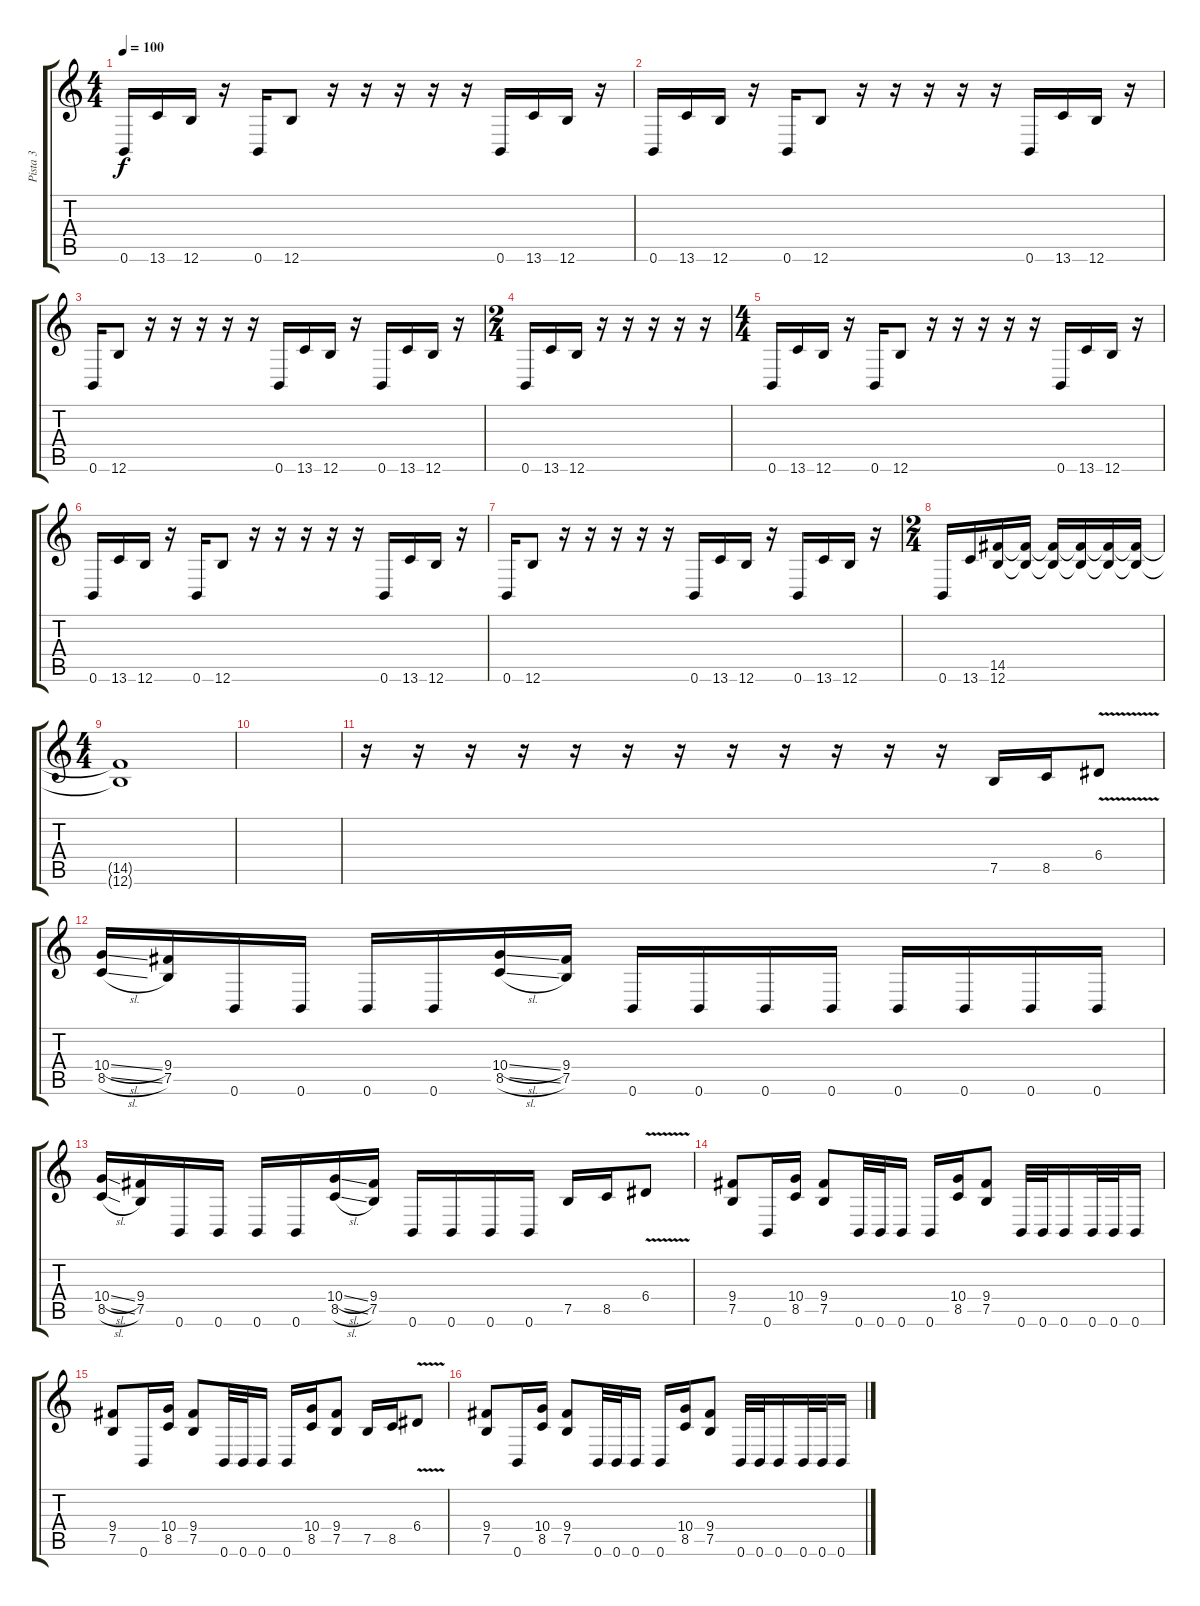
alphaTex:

\track ("Pista 3" "Pista 3") {instrument distortionguitar}
\staff {score tabs}
\tuning (B3 Gb3 D3 A2 E2 B1) {hide}
\ts (4 4)
\tempo 100
\clef g2
\ks c
0.6.16{dy f} 13.6.16 12.6.16 r.16 0.6.16 12.6.8 r.16 r.16 r.16 r.16 r.16 0.6.16 13.6.16 12.6.16 r.16 |
0.6.16 13.6.16 12.6.16 r.16 0.6.16 12.6.8 r.16 r.16 r.16 r.16 r.16 0.6.16 13.6.16 12.6.16 r.16 |
0.6.16 12.6.8 r.16 r.16 r.16 r.16 r.16 0.6.16 13.6.16 12.6.16 r.16 0.6.16 13.6.16 12.6.16 r.16 |
\ts (2 4)
0.6.16 13.6.16 12.6.16 r.16 r.16 r.16 r.16 r.16 |
\ts (4 4)
0.6.16 13.6.16 12.6.16 r.16 0.6.16 12.6.8 r.16 r.16 r.16 r.16 r.16 0.6.16 13.6.16 12.6.16 r.16 |
0.6.16 13.6.16 12.6.16 r.16 0.6.16 12.6.8 r.16 r.16 r.16 r.16 r.16 0.6.16 13.6.16 12.6.16 r.16 |
0.6.16 12.6.8 r.16 r.16 r.16 r.16 r.16 0.6.16 13.6.16 12.6.16 r.16 0.6.16 13.6.16 12.6.16 r.16 |
\ts (2 4)
0.6.16 13.6.16 (14.5 12.6).16 (14.5{t} 12.6{t}).16 (14.5{t} 12.6{t}).16 (14.5{t} 12.6{t}).16 (14.5{t} 12.6{t}).16 (14.5{t} 12.6{t}).16 |
\ts (4 4)
(14.5{t} 12.6{t}).1 |
|
r.16 r.16 r.16 r.16 r.16 r.16 r.16 r.16 r.16 r.16 r.16 r.16 7.5.16 8.5.16 6.4{v}.8 |
(10.4{sl} 8.5{sl}).16 (9.4 7.5).16 0.6.16 0.6.16 0.6.16 0.6.16 (10.4{sl} 8.5{sl}).16 (9.4 7.5).16 0.6.16 0.6.16 0.6.16 0.6.16 0.6.16 0.6.16 0.6.16 0.6.16 |
(10.4{sl} 8.5{sl}).16 (9.4 7.5).16 0.6.16 0.6.16 0.6.16 0.6.16 (10.4{sl} 8.5{sl}).16 (9.4 7.5).16 0.6.16 0.6.16 0.6.16 0.6.16 7.5.16 8.5.16 6.4{v}.8 |
(9.4 7.5).8 0.6.16 (10.4 8.5).16 (9.4 7.5).8 0.6.32 0.6.32 0.6.16 0.6.16 (10.4 8.5).16 (9.4 7.5).8 0.6.32 0.6.32 0.6.16 0.6.32 0.6.32 0.6.16 |
(9.4 7.5).8 0.6.16 (10.4 8.5).16 (9.4 7.5).8 0.6.32 0.6.32 0.6.16 0.6.16 (10.4 8.5).16 (9.4 7.5).8 7.5.16 8.5.16 6.4{v}.8 |
(9.4 7.5).8 0.6.16 (10.4 8.5).16 (9.4 7.5).8 0.6.32 0.6.32 0.6.16 0.6.16 (10.4 8.5).16 (9.4 7.5).8 0.6.32 0.6.32 0.6.16 0.6.32 0.6.32 0.6.16
